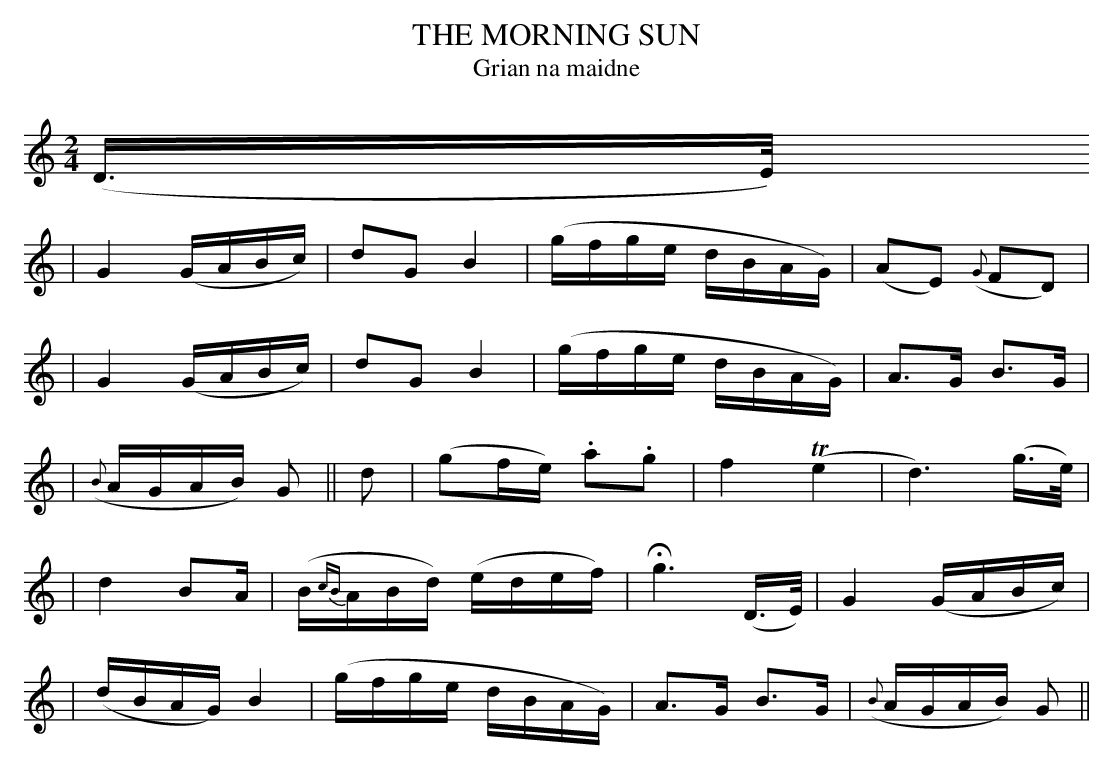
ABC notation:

X:1
T: THE MORNING SUN
T: Grian na maidne
M: 2/4
L: 1/16
K: C
(D>E)
| G4 (GABc) | d2G2 B4 | (gfge dBAG) | (A2E2) ({G}F2D2) |
| G4 (GABc) | d2G2 B4 | (gfge dBAG) | A3G B3G |
| ({B}AGAB) G2 || d2 | (g2fe) .a2.g2 | f4 (Te4 | d6) (g>e) |
| d4 B2A | (B{cB}ABd) (edef) | Hg6 (D>E) | G4 (GABc) |
| (dBAG) B4 | (gfge dBAG) |A3G B3G | ({B}AGAB) G2 ||
